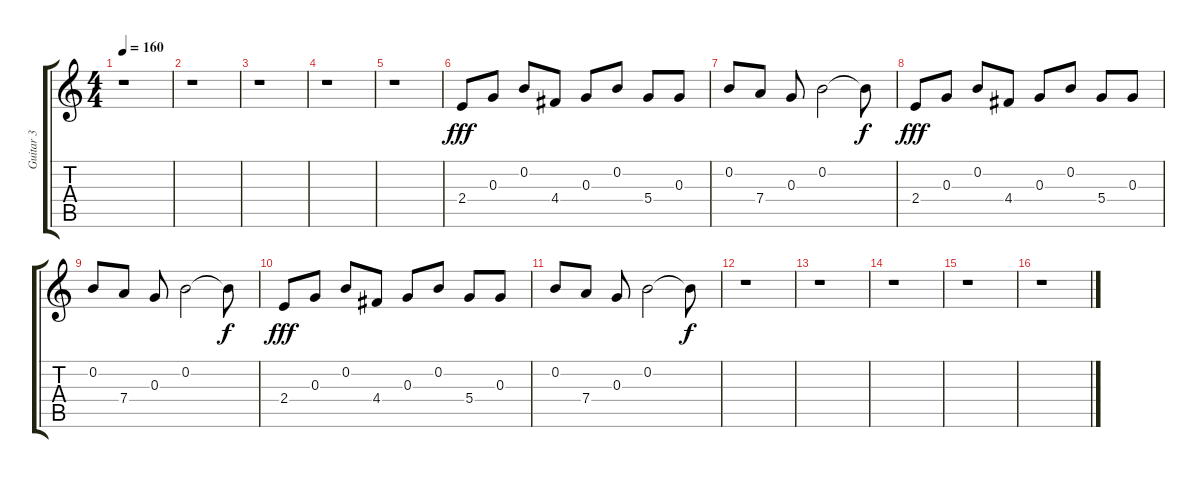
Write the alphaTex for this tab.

\track ("Guitar 3" "Guitar 3") {instrument electricguitarclean}
\staff {score tabs}
\tuning (E4 B3 G3 D3 A2 E2) {hide}
\ts (4 4)
\tempo 160
\clef g2
\ks c
r.1{dy f} |
r.1 |
r.1 |
r.1 |
r.1 |
2.4.8{dy fff} 0.3.8 0.2.8 4.4.8 0.3.8 0.2.8 5.4.8 0.3.8 |
0.2.8 7.4.8 0.3.8 0.2.2 0.2{t}.8{dy f} |
2.4.8{dy fff} 0.3.8 0.2.8 4.4.8 0.3.8 0.2.8 5.4.8 0.3.8 |
0.2.8 7.4.8 0.3.8 0.2.2 0.2{t}.8{dy f} |
2.4.8{dy fff} 0.3.8 0.2.8 4.4.8 0.3.8 0.2.8 5.4.8 0.3.8 |
0.2.8 7.4.8 0.3.8 0.2.2 0.2{t}.8{dy f} |
r.1 |
r.1 |
r.1 |
r.1 |
r.1
